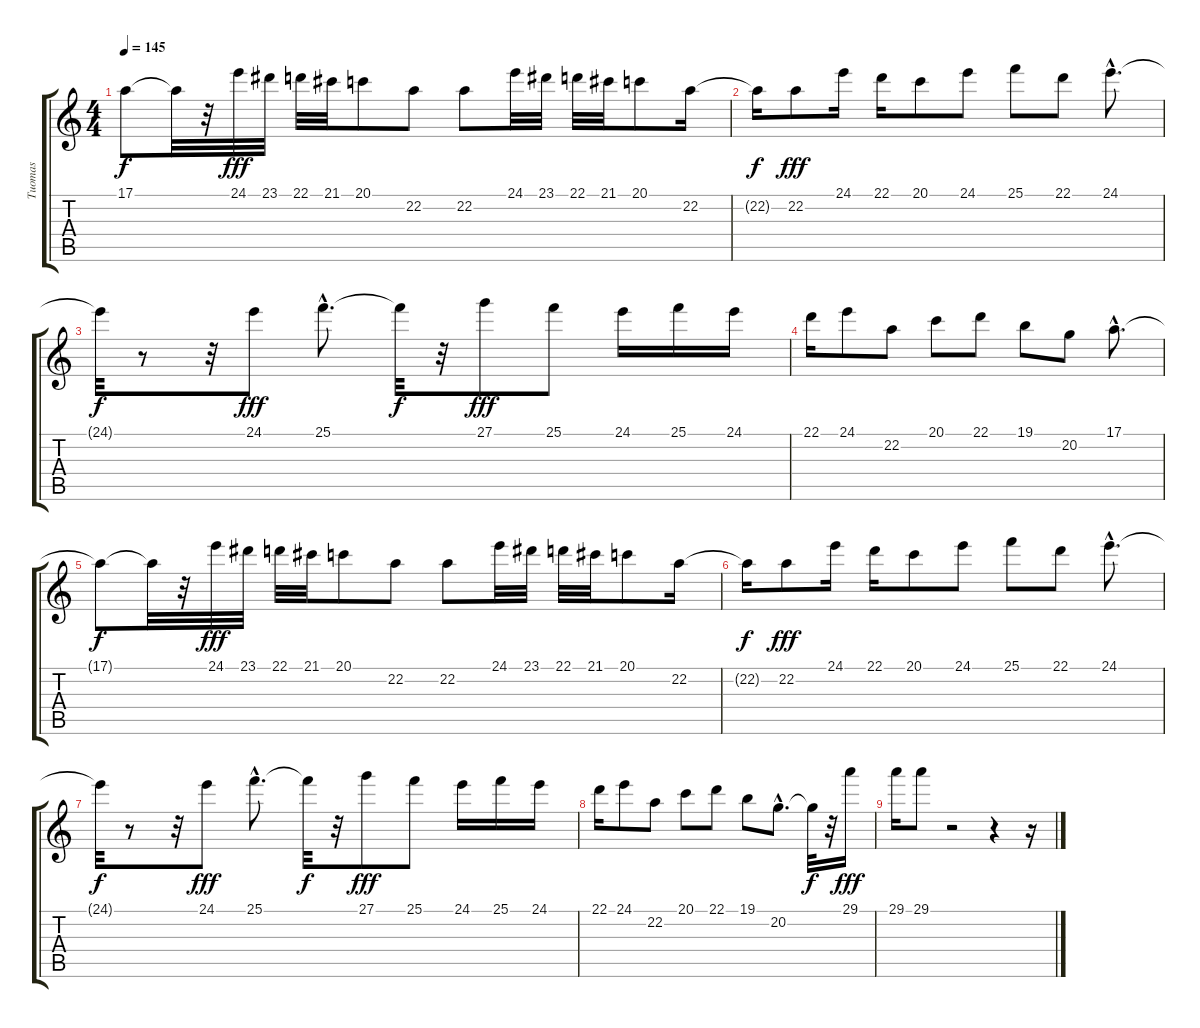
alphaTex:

\track ("Tuomas" "Tuomas") {instrument acousticgrandpiano}
\staff {score tabs}
\tuning (E4 B3 G3 D3 A2 E2) {hide}
\ts (4 4)
\tempo 145
\clef g2
\ks c
17.1{t}.8{dy f} 17.1{t}.32 r.32 24.1.32{dy fff} 23.1.32 22.1.32 21.1.32 20.1.8 22.2.8 22.2.8 24.1.32 23.1.32 22.1.32 21.1.32 20.1.8 22.2.16 |
22.2{t}.16{dy f} 22.2.8{dy fff} 24.1.16 22.1.16 20.1.8 24.1.8 25.1.8 22.1.8 24.1{hac}.8{d} |
24.1{t}.32{dy f} r.8 r.32 24.1.8{dy fff} 25.1{hac}.8{d} 25.1{t}.32{dy f} r.32 27.1.8{dy fff} 25.1.8 24.1.16 25.1.16 24.1.16 |
22.1.16 24.1.8 22.2.8 20.1.8 22.1.8 19.1.8 20.2.8 17.1{hac}.8{d} |
17.1{t}.8{dy f} 17.1{t}.32 r.32 24.1.32{dy fff} 23.1.32 22.1.32 21.1.32 20.1.8 22.2.8 22.2.8 24.1.32 23.1.32 22.1.32 21.1.32 20.1.8 22.2.16 |
22.2{t}.16{dy f} 22.2.8{dy fff} 24.1.16 22.1.16 20.1.8 24.1.8 25.1.8 22.1.8 24.1{hac}.8{d} |
24.1{t}.32{dy f} r.8 r.32 24.1.8{dy fff} 25.1{hac}.8{d} 25.1{t}.32{dy f} r.32 27.1.8{dy fff} 25.1.8 24.1.16 25.1.16 24.1.16 |
22.1.16 24.1.8 22.2.8 20.1.8 22.1.8 19.1.8 20.2{hac}.8{d} 20.2{t}.32{dy f} r.32 29.1.16{dy fff} |
29.1.16 29.1.8 r.2 r.4 r.16
